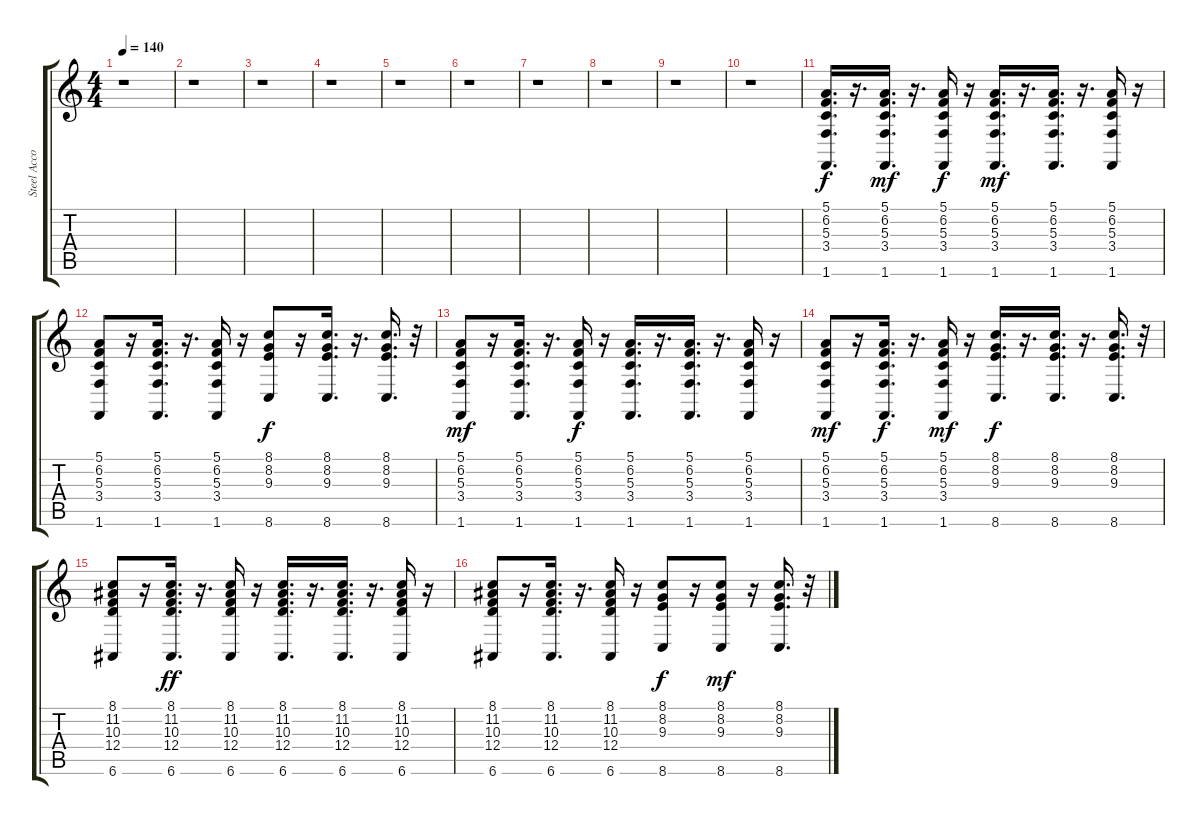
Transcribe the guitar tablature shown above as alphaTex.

\track ("Steel Accompniment" "Steel Acco") {instrument steeldrums}
\staff {score tabs}
\tuning (E4 B3 G3 D3 A2 E2) {hide}
\ts (4 4)
\tempo 140
\clef g2
\ks c
r.1{dy f} |
r.1 |
r.1 |
r.1 |
r.1 |
r.1 |
r.1 |
r.1 |
r.1 |
r.1 |
(5.1 6.2 5.3 3.4 1.6).16{d} r.16{d} (5.1 6.2 5.3 3.4 1.6).16{d dy mf} r.16{d} (5.1 6.2 5.3 3.4 1.6).16{dy f} r.16 (5.1 6.2 5.3 3.4 1.6).16{d dy mf} r.16{d} (5.1 6.2 5.3 3.4 1.6).16{d} r.16{d} (5.1 6.2 5.3 3.4 1.6).16 r.16 |
(5.1 6.2 5.3 3.4 1.6).8 r.16 (5.1 6.2 5.3 3.4 1.6).16{d} r.16{d} (5.1 6.2 5.3 3.4 1.6).16 r.16 (8.1 8.2 9.3 8.6).8{dy f} r.16 (8.1 8.2 9.3 8.6).16{d} r.16{d} (8.1 8.2 9.3 8.6).16{d} r.32 |
(5.1 6.2 5.3 3.4 1.6).8{dy mf} r.16 (5.1 6.2 5.3 3.4 1.6).16{d} r.16{d} (5.1 6.2 5.3 3.4 1.6).16{dy f} r.16 (5.1 6.2 5.3 3.4 1.6).16{d} r.16{d} (5.1 6.2 5.3 3.4 1.6).16{d} r.16{d} (5.1 6.2 5.3 3.4 1.6).16 r.16 |
(5.1 6.2 5.3 3.4 1.6).8{dy mf} r.16 (5.1 6.2 5.3 3.4 1.6).16{d dy f} r.16{d} (5.1 6.2 5.3 3.4 1.6).16{dy mf} r.16 (8.1 8.2 9.3 8.6).16{d dy f} r.16{d} (8.1 8.2 9.3 8.6).16{d} r.16{d} (8.1 8.2 9.3 8.6).16{d} r.32 |
(8.1 11.2 10.3 12.4 6.6).8 r.16 (8.1 11.2 10.3 12.4 6.6).16{d dy ff} r.16{d} (8.1 11.2 10.3 12.4 6.6).16 r.16 (8.1 11.2 10.3 12.4 6.6).16{d} r.16{d} (8.1 11.2 10.3 12.4 6.6).16{d} r.16{d} (8.1 11.2 10.3 12.4 6.6).16 r.16 |
(8.1 11.2 10.3 12.4 6.6).8 r.16 (8.1 11.2 10.3 12.4 6.6).16{d} r.16{d} (8.1 11.2 10.3 12.4 6.6).16 r.16 (8.1 8.2 9.3 8.6).8{dy f} r.16 (8.1 8.2 9.3 8.6).8{dy mf} r.16 (8.1 8.2 9.3 8.6).16{d} r.32
